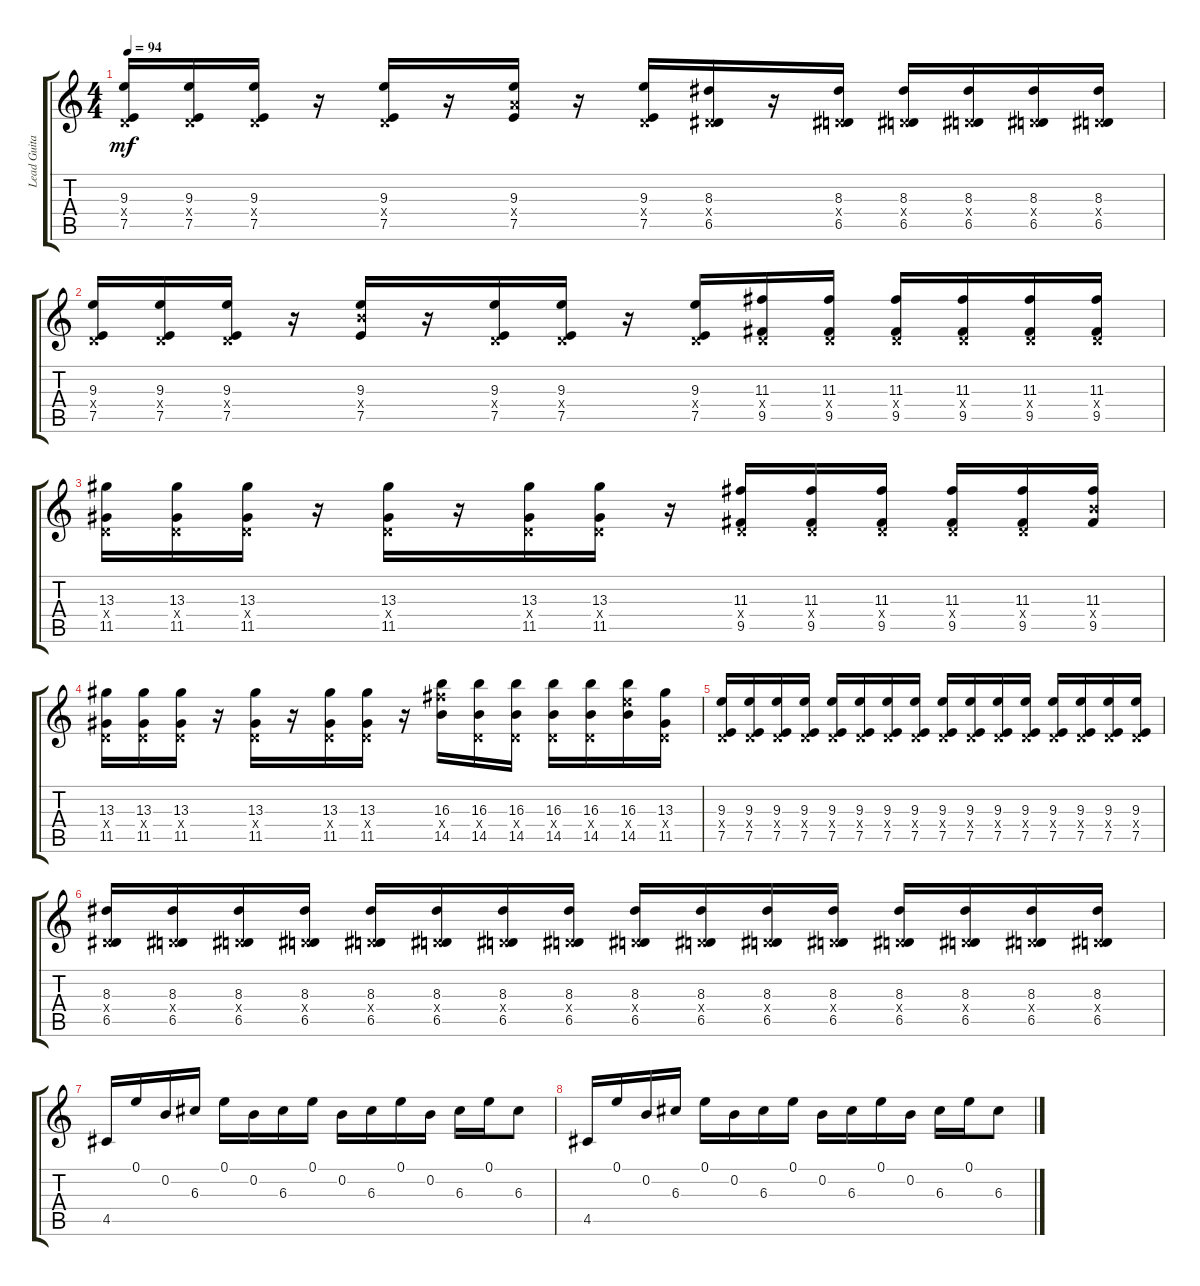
\track ("Lead Guitar(Alex)" "Lead Guita") {instrument distortionguitar}
\staff {score tabs}
\tuning (E4 B3 G3 D3 A2 E2) {hide}
\ts (4 4)
\tempo 94
\clef g2
\ks c
(9.3 0.4{x} 7.5).16{dy mf} (9.3 0.4{x} 7.5).16 (9.3 0.4{x} 7.5).16 r.16 (9.3 0.4{x} 7.5).16 r.16 (9.3 7.4{x} 7.5).16 r.16 (9.3 0.4{x} 7.5).16 (8.3 0.4{x} 6.5).16 r.16 (8.3 0.4{x} 6.5).16 (8.3 0.4{x} 6.5).16 (8.3 0.4{x} 6.5).16 (8.3 0.4{x} 6.5).16 (8.3 0.4{x} 6.5).16 |
(9.3 0.4{x} 7.5).16 (9.3 0.4{x} 7.5).16 (9.3 0.4{x} 7.5).16 r.16 (9.3 9.4{x} 7.5).16 r.16 (9.3 0.4{x} 7.5).16 (9.3 0.4{x} 7.5).16 r.16 (9.3 0.4{x} 7.5).16 (11.3 0.4{x} 9.5).16 (11.3 0.4{x} 9.5).16 (11.3 0.4{x} 9.5).16 (11.3 0.4{x} 9.5).16 (11.3 0.4{x} 9.5).16 (11.3 0.4{x} 9.5).16 |
(13.3 0.4{x} 11.5).16 (13.3 0.4{x} 11.5).16 (13.3 0.4{x} 11.5).16 r.16 (13.3 0.4{x} 11.5).16 r.16 (13.3 0.4{x} 11.5).16 (13.3 0.4{x} 11.5).16 r.16 (11.3 0.4{x} 9.5).16 (11.3 0.4{x} 9.5).16 (11.3 0.4{x} 9.5).16 (11.3 0.4{x} 9.5).16 (11.3 0.4{x} 9.5).16 (11.3 9.4{x} 9.5).16 |
(13.3 0.4{x} 11.5).16 (13.3 0.4{x} 11.5).16 (13.3 0.4{x} 11.5).16 r.16 (13.3 0.4{x} 11.5).16 r.16 (13.3 0.4{x} 11.5).16 (13.3 0.4{x} 11.5).16 r.16 (16.3 16.4{x} 14.5).16 (16.3 0.4{x} 14.5).16 (16.3 0.4{x} 14.5).16 (16.3 0.4{x} 14.5).16 (16.3 0.4{x} 14.5).16 (16.3 14.4{x} 14.5).16 (13.3 0.4{x} 11.5).16 |
(9.3 0.4{x} 7.5).16 (9.3 0.4{x} 7.5).16 (9.3 0.4{x} 7.5).16 (9.3 0.4{x} 7.5).16 (9.3 0.4{x} 7.5).16 (9.3 0.4{x} 7.5).16 (9.3 0.4{x} 7.5).16 (9.3 0.4{x} 7.5).16 (9.3 0.4{x} 7.5).16 (9.3 0.4{x} 7.5).16 (9.3 0.4{x} 7.5).16 (9.3 0.4{x} 7.5).16 (9.3 0.4{x} 7.5).16 (9.3 0.4{x} 7.5).16 (9.3 0.4{x} 7.5).16 (9.3 0.4{x} 7.5).16 |
(8.3 0.4{x} 6.5).16 (8.3 0.4{x} 6.5).16 (8.3 0.4{x} 6.5).16 (8.3 0.4{x} 6.5).16 (8.3 0.4{x} 6.5).16 (8.3 0.4{x} 6.5).16 (8.3 0.4{x} 6.5).16 (8.3 0.4{x} 6.5).16 (8.3 0.4{x} 6.5).16 (8.3 0.4{x} 6.5).16 (8.3 0.4{x} 6.5).16 (8.3 0.4{x} 6.5).16 (8.3 0.4{x} 6.5).16 (8.3 0.4{x} 6.5).16 (8.3 0.4{x} 6.5).16 (8.3 0.4{x} 6.5).16 |
4.5.16 0.1.16 0.2.16 6.3.16 0.1.16 0.2.16 6.3.16 0.1.16 0.2.16 6.3.16 0.1.16 0.2.16 6.3.16 0.1.16 6.3.8 |
4.5.16 0.1.16 0.2.16 6.3.16 0.1.16 0.2.16 6.3.16 0.1.16 0.2.16 6.3.16 0.1.16 0.2.16 6.3.16 0.1.16 6.3.8
